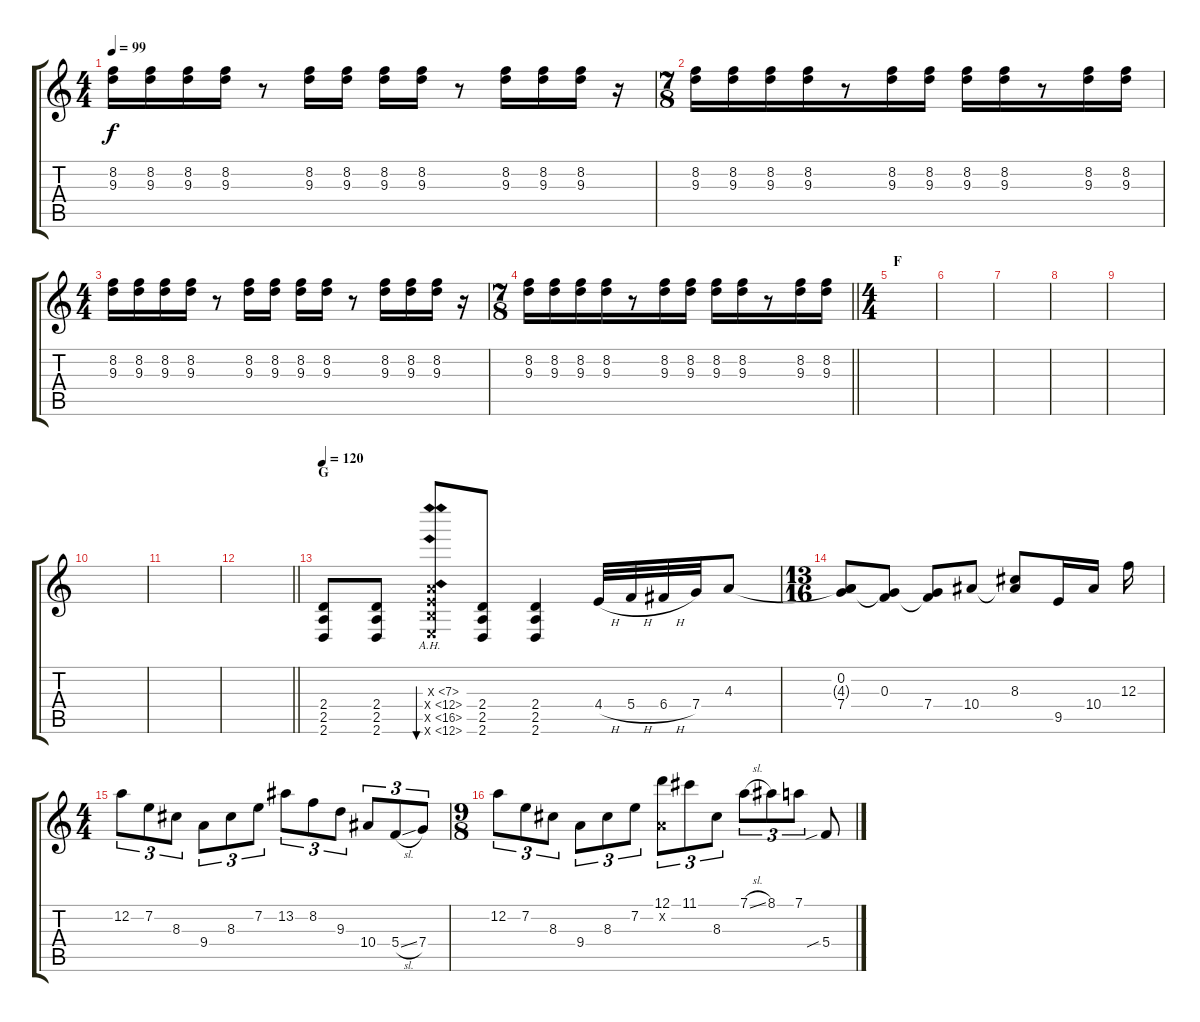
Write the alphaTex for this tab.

\track "" {instrument overdrivenguitar}
\staff {score tabs}
\tuning (D4 A3 F3 C3 G2 C2) {hide}
\ts (4 4)
\tempo 99
\clef g2
\ks c
(8.2 9.3).16{dy f} (8.2 9.3).16 (8.2 9.3).16 (8.2 9.3).16 r.8 (8.2 9.3).16 (8.2 9.3).16 (8.2 9.3).16 (8.2 9.3).16 r.8 (8.2 9.3).16 (8.2 9.3).16 (8.2 9.3).16 r.16 |
\ts (7 8)
(8.2 9.3).16 (8.2 9.3).16 (8.2 9.3).16 (8.2 9.3).16 r.8 (8.2 9.3).16 (8.2 9.3).16 (8.2 9.3).16 (8.2 9.3).16 r.8 (8.2 9.3).16 (8.2 9.3).16 |
\ts (4 4)
(8.2 9.3).16 (8.2 9.3).16 (8.2 9.3).16 (8.2 9.3).16 r.8 (8.2 9.3).16 (8.2 9.3).16 (8.2 9.3).16 (8.2 9.3).16 r.8 (8.2 9.3).16 (8.2 9.3).16 (8.2 9.3).16 r.16 |
\ts (7 8)
\barLineRight lightlight
(8.2 9.3).16 (8.2 9.3).16 (8.2 9.3).16 (8.2 9.3).16 r.8 (8.2 9.3).16 (8.2 9.3).16 (8.2 9.3).16 (8.2 9.3).16 r.8 (8.2 9.3).16 (8.2 9.3).16 |
\ts (4 4)
\section ("" "F")
|
|
|
|
|
|
|
\barLineRight lightlight
|
\section ("" "G")
\tempo 120
(2.4 2.5 2.6).8 (2.4 2.5 2.6).8 (4.3{ah 3 x} 4.4{ah 8 x} 4.5{ah 12 x} 4.6{ah 8 x}).8{bu 60} (2.4 2.5 2.6).8 (2.4 2.5 2.6).4 4.4{h}.32 5.4{h}.32 6.4{h}.32 7.4.32 4.3.8 |
\ts (13 16)
(0.2 4.3{t} 7.4).8 (0.3 7.4{t}).8 (0.3{t} 7.4).8 10.4.8 (8.3 10.4{t}).8 9.5.16 10.4.16 12.3.16 |
\ts (4 4)
12.2.8{tu (3 2)} 7.2.8{tu (3 2)} 8.3.8{tu (3 2)} 9.4.8{tu (3 2)} 8.3.8{tu (3 2)} 7.2.8{tu (3 2)} 13.2.8{tu (3 2)} 8.2.8{tu (3 2)} 9.3.8{tu (3 2)} 10.4.8{tu (3 2)} 5.4{sl}.8{tu (3 2)} 7.4.8{tu (3 2)} |
\ts (9 8)
12.2.8{tu (3 2)} 7.2.8{tu (3 2)} 8.3.8{tu (3 2)} 9.4.8{tu (3 2)} 8.3.8{tu (3 2)} 7.2.8{tu (3 2)} (12.1 0.2{x}).8{tu (3 2)} 11.1.8{tu (3 2)} 8.3.8{tu (3 2)} 7.1{sl}.8{tu (3 2)} 8.1.8{tu (3 2)} 7.1.8{tu (3 2)} 5.4{sib}.8
